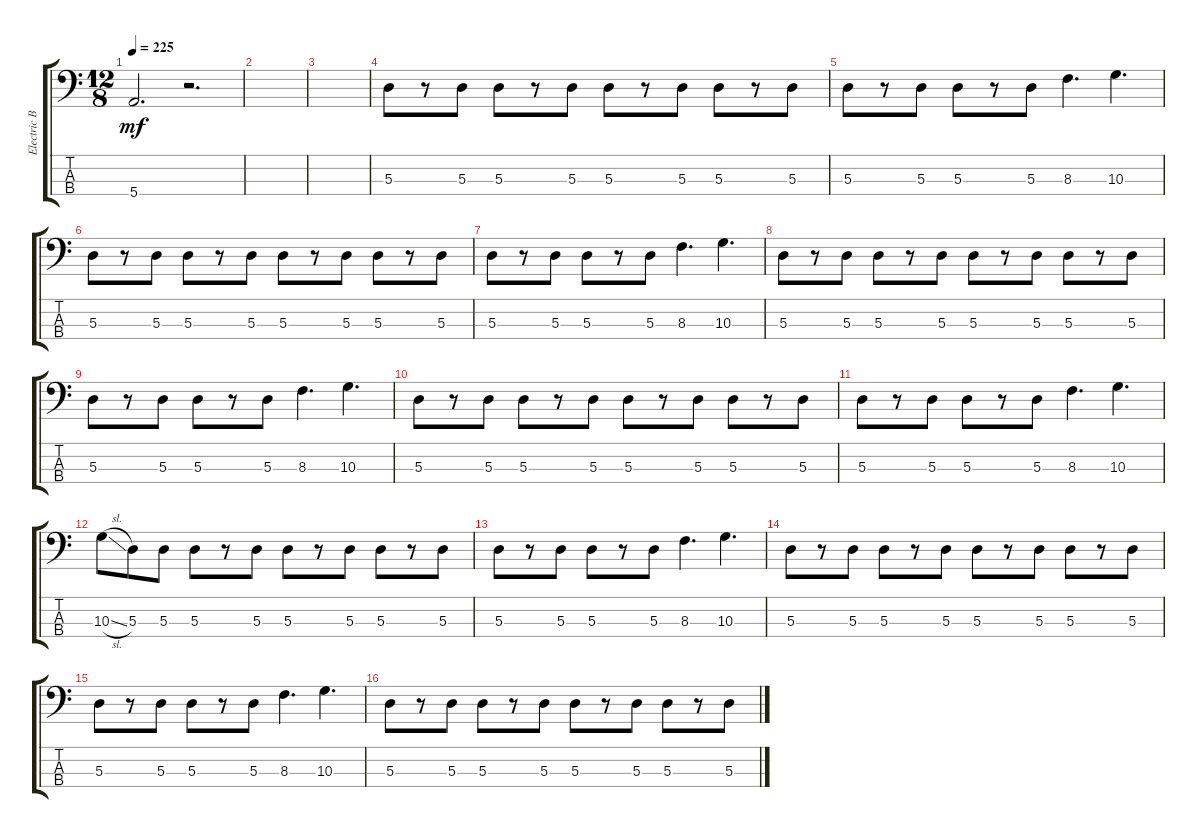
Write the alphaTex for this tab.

\track ("Electric Bass" "Electric B") {instrument electricbassfinger}
\staff {score tabs}
\tuning (G2 D2 A1 E1) {hide}
\ts (12 8)
\tempo 225
\clef f4
\ks c
5.4{t}.2{d dy mf} r.2{d} |
|
|
5.3.8 r.8 5.3.8 5.3.8 r.8 5.3.8 5.3.8 r.8 5.3.8 5.3.8 r.8 5.3.8 |
5.3.8 r.8 5.3.8 5.3.8 r.8 5.3.8 8.3.4{d} 10.3.4{d} |
5.3.8 r.8 5.3.8 5.3.8 r.8 5.3.8 5.3.8 r.8 5.3.8 5.3.8 r.8 5.3.8 |
5.3.8 r.8 5.3.8 5.3.8 r.8 5.3.8 8.3.4{d} 10.3.4{d} |
5.3.8 r.8 5.3.8 5.3.8 r.8 5.3.8 5.3.8 r.8 5.3.8 5.3.8 r.8 5.3.8 |
5.3.8 r.8 5.3.8 5.3.8 r.8 5.3.8 8.3.4{d} 10.3.4{d} |
5.3.8 r.8 5.3.8 5.3.8 r.8 5.3.8 5.3.8 r.8 5.3.8 5.3.8 r.8 5.3.8 |
5.3.8 r.8 5.3.8 5.3.8 r.8 5.3.8 8.3.4{d} 10.3.4{d} |
10.3{sl}.8 5.3.8 5.3.8 5.3.8 r.8 5.3.8 5.3.8 r.8 5.3.8 5.3.8 r.8 5.3.8 |
5.3.8 r.8 5.3.8 5.3.8 r.8 5.3.8 8.3.4{d} 10.3.4{d} |
5.3.8 r.8 5.3.8 5.3.8 r.8 5.3.8 5.3.8 r.8 5.3.8 5.3.8 r.8 5.3.8 |
5.3.8 r.8 5.3.8 5.3.8 r.8 5.3.8 8.3.4{d} 10.3.4{d} |
5.3.8 r.8 5.3.8 5.3.8 r.8 5.3.8 5.3.8 r.8 5.3.8 5.3.8 r.8 5.3.8
